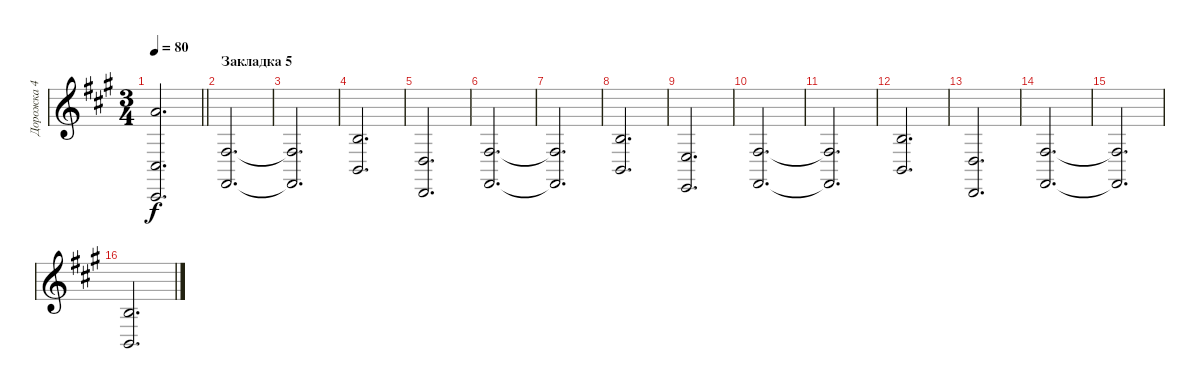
\track ("Дорожка 4" "Дорожка 4") {instrument pad2warm}
\staff {score}
\tuning (C4 G3 Eb3 Bb2 F2 C2) {hide}
\ts (3 4)
\tempo 80
\clef g2
\barLineRight lightlight
\ks f#minor
(9.1 3.4 1.6).2{d dy f} |
\section ("" "Закладка 5")
(8.4 6.6).2{d} |
(8.4{t} 6.6{t}).2{d} |
(13.4 11.6).2{d} |
(4.4 2.6).2{d} |
(8.4 6.6).2{d} |
(8.4{t} 6.6{t}).2{d} |
(13.4 11.6).2{d} |
(6.4 4.6).2{d} |
(8.4 6.6).2{d} |
(8.4{t} 6.6{t}).2{d} |
(13.4 11.6).2{d} |
(4.4 2.6).2{d} |
(8.4 6.6).2{d} |
(8.4{t} 6.6{t}).2{d} |
(13.4 11.6).2{d}
